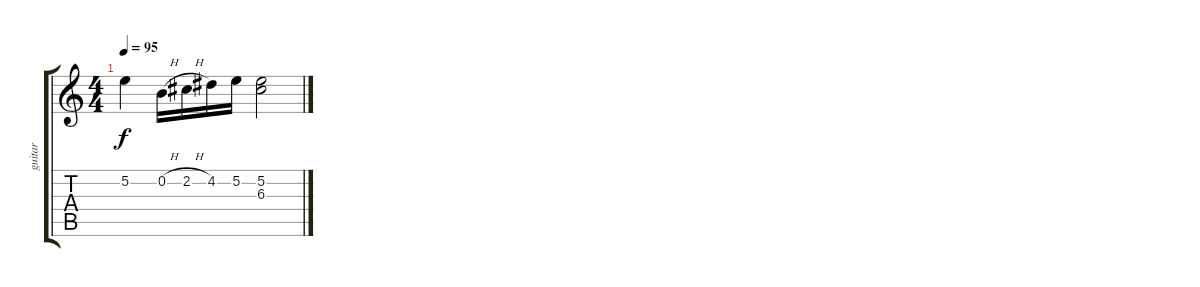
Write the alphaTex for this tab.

\track ("guitar" "guitar") {instrument acousticguitarnylon}
\staff {score tabs}
\tuning (E4 B3 G3 D3 A2 E2) {hide}
\ts (4 4)
\tempo 95
\clef g2
\ks c
5.2.4{dy f} 0.2{h}.16 2.2{h}.16 4.2.16 5.2.16 (5.2 6.3).2
